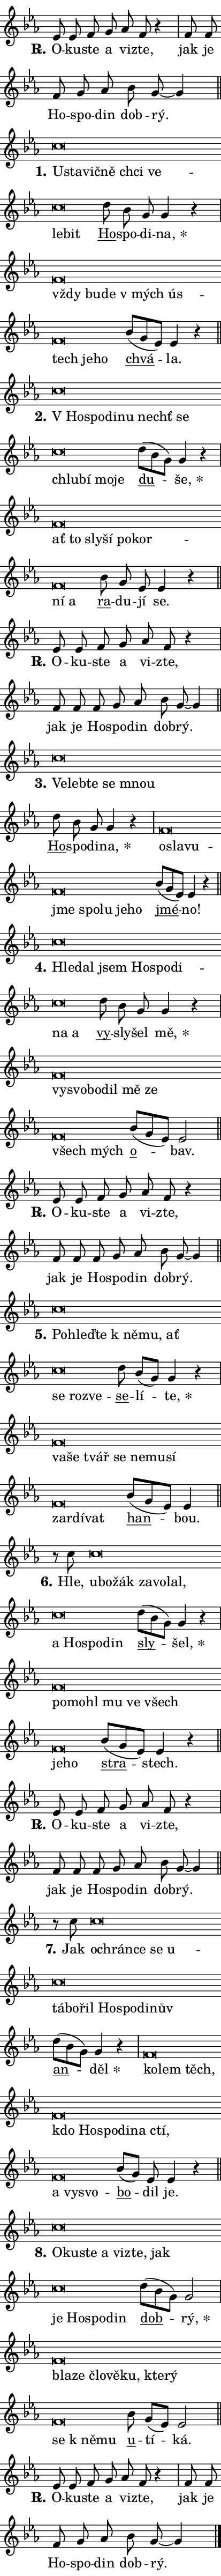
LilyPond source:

\version "2.22.1"
\header { tagline = "" }
\paper {
  indent = 0\cm
  top-margin = 0\cm
  right-margin = 0\cm
  bottom-margin = 0\cm
  left-margin = 0\cm
  paper-width = 7\cm
  page-breaking = #ly:one-page-breaking
  system-system-spacing.basic-distance = #11
  score-system-spacing.basic-distance = #11
  ragged-last = ##f
}


%% Author: Thomas Morley
%% https://lists.gnu.org/archive/html/lilypond-user/2020-05/msg00002.html
#(define (line-position grob)
"Returns position of @var[grob} in current system:
   @code{'start}, if at first time-step
   @code{'end}, if at last time-step
   @code{'middle} otherwise
"
  (let* ((col (ly:item-get-column grob))
         (ln (ly:grob-object col 'left-neighbor))
         (rn (ly:grob-object col 'right-neighbor))
         (col-to-check-left (if (ly:grob? ln) ln col))
         (col-to-check-right (if (ly:grob? rn) rn col))
         (break-dir-left
           (and
             (ly:grob-property col-to-check-left 'non-musical #f)
             (ly:item-break-dir col-to-check-left)))
         (break-dir-right
           (and
             (ly:grob-property col-to-check-right 'non-musical #f)
             (ly:item-break-dir col-to-check-right))))
        (cond ((eqv? 1 break-dir-left) 'start)
              ((eqv? -1 break-dir-right) 'end)
              (else 'middle))))

#(define (tranparent-at-line-position vctor)
  (lambda (grob)
  "Relying on @code{line-position} select the relevant enry from @var{vctor}.
Used to determine transparency,"
    (case (line-position grob)
      ((end) (not (vector-ref vctor 0)))
      ((middle) (not (vector-ref vctor 1)))
      ((start) (not (vector-ref vctor 2))))))

noteHeadBreakVisibility =
#(define-music-function (break-visibility)(vector?)
"Makes @code{NoteHead}s transparent relying on @var{break-visibility}"
#{
  \override NoteHead.transparent =
    #(tranparent-at-line-position break-visibility)
#})

#(define delete-ledgers-for-transparent-note-heads
  (lambda (grob)
    "Reads whether a @code{NoteHead} is transparent.
If so this @code{NoteHead} is removed from @code{'note-heads} from
@var{grob}, which is supposed to be @code{LedgerLineSpanner}.
As a result ledgers are not printed for this @code{NoteHead}"
    (let* ((nhds-array (ly:grob-object grob 'note-heads))
           (nhds-list
             (if (ly:grob-array? nhds-array)
                 (ly:grob-array->list nhds-array)
                 '()))
           ;; Relies on the transparent-property being done before
           ;; Staff.LedgerLineSpanner.after-line-breaking is executed.
           ;; This is fragile ...
           (to-keep
             (remove
               (lambda (nhd)
                 (ly:grob-property nhd 'transparent #f))
               nhds-list)))
      ;; TODO find a better method to iterate over grob-arrays, similiar
      ;; to filter/remove etc for lists
      ;; For now rebuilt from scratch
      (set! (ly:grob-object grob 'note-heads)  '())
      (for-each
        (lambda (nhd)
          (ly:pointer-group-interface::add-grob grob 'note-heads nhd))
        to-keep))))

hideNotes = {
  \noteHeadBreakVisibility #begin-of-line-visible
}
unHideNotes = {
  \noteHeadBreakVisibility #all-visible
}

% work-around for resetting accidentals
% https://lilypond.org/doc/v2.23/Documentation/notation/displaying-rhythms#unmetered-music
cadenzaMeasure = {
  \cadenzaOff
  \partial 1024 s1024
  \cadenzaOn
}

#(define-markup-command (accent layout props text) (markup?)
  "Underline accented syllable"
  (interpret-markup layout props
    #{\markup \override #'(offset . 4.3) \underline { #text }#}))

responsum = \markup \concat {
  "R" \hspace #-1.05 \path #0.1 #'((moveto 0 0.07) (lineto 0.9 0.8)) \hspace #0.05 "."
}

\layout {
    \context {
        \Staff
        \remove "Time_signature_engraver"
        \override LedgerLineSpanner.after-line-breaking = #delete-ledgers-for-transparent-note-heads
    }
    \context {
        \Voice {
            \override NoteHead.output-attributes = #'((class . "notehead"))
            \override Hairpin.height = #0.55
        }
    }
    \context {
        \Lyrics {
            \override StanzaNumber.output-attributes = #'((class . "stanzanumber"))
            \override LyricSpace.minimum-distance = #0.9
            \override LyricText.font-name = #"TeX Gyre Schola"
            \override LyricText.font-size = 1
            \override StanzaNumber.font-name = #"TeX Gyre Schola Bold"
            \override StanzaNumber.font-size = 1
        }
    }
}

% magnetic-lyrics.ily
%
%   written by
%     Jean Abou Samra <jean@abou-samra.fr>
%     Werner Lemberg <wl@gnu.org>
%
%   adapted by
%     Jiri Hon <jiri.hon@gmail.com>
%
% Version 2022-Apr-15

% https://www.mail-archive.com/lilypond-user@gnu.org/msg149350.html

#(define (Left_hyphen_pointer_engraver context)
   "Collect syllable-hyphen-syllable occurrences in lyrics and store
them in properties.  This engraver only looks to the left.  For
example, if the lyrics input is @code{foo -- bar}, it does the
following.

@itemize @bullet
@item
Set the @code{text} property of the @code{LyricHyphen} grob between
@q{foo} and @q{bar} to @code{foo}.

@item
Set the @code{left-hyphen} property of the @code{LyricText} grob with
text @q{foo} to the @code{LyricHyphen} grob between @q{foo} and
@q{bar}.
@end itemize

Use this auxiliary engraver in combination with the
@code{lyric-@/text::@/apply-@/magnetic-@/offset!} hook."
   (let ((hyphen #f)
         (text #f))
     (make-engraver
      (acknowledgers
       ((lyric-syllable-interface engraver grob source-engraver)
        (set! text grob)))
      (end-acknowledgers
       ((lyric-hyphen-interface engraver grob source-engraver)
        ;(when (not (grob::has-interface grob 'lyric-space-interface))
          (set! hyphen grob)));)
      ((stop-translation-timestep engraver)
       (when (and text hyphen)
         (ly:grob-set-object! text 'left-hyphen hyphen))
       (set! text #f)
       (set! hyphen #f)))))

#(define (lyric-text::apply-magnetic-offset! grob)
   "If the space between two syllables is less than the value in
property @code{LyricText@/.details@/.squash-threshold}, move the right
syllable to the left so that it gets concatenated with the left
syllable.

Use this function as a hook for
@code{LyricText@/.after-@/line-@/breaking} if the
@code{Left_@/hyphen_@/pointer_@/engraver} is active."
   (let ((hyphen (ly:grob-object grob 'left-hyphen #f)))
     (when hyphen
       (let ((left-text (ly:spanner-bound hyphen LEFT)))
         (when (grob::has-interface left-text 'lyric-syllable-interface)
           (let* ((common (ly:grob-common-refpoint grob left-text X))
                  (this-x-ext (ly:grob-extent grob common X))
                  (left-x-ext
                   (begin
                     ;; Trigger magnetism for left-text.
                     (ly:grob-property left-text 'after-line-breaking)
                     (ly:grob-extent left-text common X)))
                  ;; `delta` is the gap width between two syllables.
                  (delta (- (interval-start this-x-ext)
                            (interval-end left-x-ext)))
                  (details (ly:grob-property grob 'details))
                  (threshold (assoc-get 'squash-threshold details 0.2)))
             (when (< delta threshold)
               (let* (;; We have to manipulate the input text so that
                      ;; ligatures crossing syllable boundaries are not
                      ;; disabled.  For languages based on the Latin
                      ;; script this is essentially a beautification.
                      ;; However, for non-Western scripts it can be a
                      ;; necessity.
                      (lt (ly:grob-property left-text 'text))
                      (rt (ly:grob-property grob 'text))
                      (is-space (grob::has-interface hyphen 'lyric-space-interface))
                      (space (if is-space " " ""))
                      (space-markup (grob-interpret-markup grob " "))
                      (space-size (interval-length (ly:stencil-extent space-markup X)))
                      (extra-delta (if is-space space-size 0))
                      ;; Append new syllable.
                      (ltrt-space (if (and (string? lt) (string? rt))
                                (string-append lt space rt)
                                (make-concat-markup (list lt space rt))))
                      ;; Right-align `ltrt` to the right side.
                      (ltrt-space-markup (grob-interpret-markup
                               grob
                               (make-translate-markup
                                (cons (interval-length this-x-ext) 0)
                                (make-right-align-markup ltrt-space)))))
                 (begin
                   ;; Don't print `left-text`.
                   (ly:grob-set-property! left-text 'stencil #f)
                   ;; Set text and stencil (which holds all collected
                   ;; syllables so far) and shift it to the left.
                   (ly:grob-set-property! grob 'text ltrt-space)
                   (ly:grob-set-property! grob 'stencil ltrt-space-markup)
                   (ly:grob-translate-axis! grob (- (- delta extra-delta)) X))))))))))


#(define (lyric-hyphen::displace-bounds-first grob)
   ;; Make very sure this callback isn't triggered too early.
   (let ((left (ly:spanner-bound grob LEFT))
         (right (ly:spanner-bound grob RIGHT)))
     (ly:grob-property left 'after-line-breaking)
     (ly:grob-property right 'after-line-breaking)
     (ly:lyric-hyphen::print grob)))

squashThreshold = #0.4

\layout {
  \context {
    \Lyrics
    \consists #Left_hyphen_pointer_engraver
    \override LyricText.after-line-breaking =
      #lyric-text::apply-magnetic-offset!
    \override LyricHyphen.stencil = #lyric-hyphen::displace-bounds-first
    \override LyricText.details.squash-threshold = \squashThreshold
    \override LyricHyphen.minimum-distance = 0
    \override LyricHyphen.minimum-length = \squashThreshold
  }
}

squash = \override LyricText.details.squash-threshold = 9999
unSquash = \override LyricText.details.squash-threshold = \squashThreshold

left = \override LyricText.self-alignment-X = #LEFT
unLeft = \revert LyricText.self-alignment-X

starOffset = #(lambda (grob) 
                (let ((x_offset (ly:self-alignment-interface::aligned-on-x-parent grob)))
                  (if (= x_offset 0) 0 (+ x_offset 1.2))))

star = #(define-music-function (syllable)(string?)
"Append star separator at the end of a syllable"
#{
  \once \override LyricText.X-offset = #starOffset
  \lyricmode { \markup {
    #syllable
    \override #'((font-name . "TeX Gyre Schola Bold")) \hspace #0.2 \lower #0.65 \larger "*"
  } }
#})

starAccent = #(define-music-function (syllable)(string?)
"Append star separator at the end of a syllable and make accent"
#{
  \once \override LyricText.X-offset = #starOffset
  \lyricmode { \markup {
    \accent #syllable
    \override #'((font-name . "TeX Gyre Schola Bold")) \hspace #0.2 \lower #0.65 \larger "*"
  } }
#})

breath = #(define-music-function (syllable)(string?)
"Append breathing indicator at the end of a syllable"
#{
  \lyricmode { \markup { #syllable "+" } }
#})

optionalBreath = #(define-music-function (syllable)(string?)
"Append optional breathing indicator at the end of a syllable"
#{
  \lyricmode { \markup { #syllable "(+)" } }
#})


\score {
    <<
        \new Voice = "melody" { \cadenzaOn \key es \major \relative { es'8 es f g as f r4 \cadenzaMeasure \bar "|" f8 f \bar "" f g as \bar "" bes g~ g4 \cadenzaMeasure \bar "||" \break }
\relative { c''\breve*1/16 \hideNotes \breve*1/16 \bar "" \breve*1/16 \bar "" \breve*1/16 \bar "" \breve*1/16 \bar "" \breve*1/16 \bar "" \breve*1/16 \breve*1/16 \bar "" \unHideNotes \bar "" d8 bes g g4 r \cadenzaMeasure \bar "|" f\breve*1/16 \hideNotes \breve*1/16 \bar "" \breve*1/16 \bar "" \breve*1/16 \bar "" \breve*1/16 \bar "" \breve*1/16 \bar "" \breve*1/16 \breve*1/16 \bar "" \unHideNotes \bar "" bes8[( g es)] es4 r \cadenzaMeasure \bar "||" \break }
\relative { c''\breve*1/16 \hideNotes \breve*1/16 \bar "" \breve*1/16 \bar "" \breve*1/16 \bar "" \breve*1/16 \bar "" \breve*1/16 \bar "" \breve*1/16 \bar "" \breve*1/16 \bar "" \breve*1/16 \breve*1/16 \bar "" \unHideNotes \bar "" d8[( bes g)] g4 r \cadenzaMeasure \bar "|" f\breve*1/16 \hideNotes \breve*1/16 \bar "" \breve*1/16 \bar "" \breve*1/16 \bar "" \breve*1/16 \bar "" \breve*1/16 \bar "" \breve*1/16 \breve*1/16 \bar "" \unHideNotes \bar "" bes8 g es es4 r \cadenzaMeasure \bar "||" \break }
\relative { es'8 es f g as f r4 \cadenzaMeasure \bar "|" f8 f \bar "" f g as \bar "" bes g~ g4 \cadenzaMeasure \bar "||" \break }
\relative { c''\breve*1/16 \hideNotes \breve*1/16 \bar "" \breve*1/16 \bar "" \breve*1/16 \breve*1/16 \bar "" \unHideNotes \bar "" d8 bes g g4 r \cadenzaMeasure \bar "|" f\breve*1/16 \hideNotes \breve*1/16 \bar "" \breve*1/16 \bar "" \breve*1/16 \bar "" \breve*1/16 \bar "" \breve*1/16 \bar "" \breve*1/16 \breve*1/16 \bar "" \unHideNotes \bar "" bes8[( g es)] es4 r \cadenzaMeasure \bar "||" \break }
\relative { c''\breve*1/16 \hideNotes \breve*1/16 \bar "" \breve*1/16 \bar "" \breve*1/16 \bar "" \breve*1/16 \bar "" \breve*1/16 \bar "" \breve*1/16 \breve*1/16 \bar "" \unHideNotes \bar "" d8 bes g g4 r \cadenzaMeasure \bar "|" f\breve*1/16 \hideNotes \breve*1/16 \bar "" \breve*1/16 \bar "" \breve*1/16 \bar "" \breve*1/16 \bar "" \breve*1/16 \bar "" \breve*1/16 \breve*1/16 \bar "" \unHideNotes \bar "" bes8[( g es)] es2 \cadenzaMeasure \bar "||" \break }
\relative { es'8 es f g as f r4 \cadenzaMeasure \bar "|" f8 f \bar "" f g as \bar "" bes g~ g4 \cadenzaMeasure \bar "||" \break }
\relative { c''\breve*1/16 \hideNotes \breve*1/16 \bar "" \breve*1/16 \bar "" \breve*1/16 \bar "" \breve*1/16 \bar "" \breve*1/16 \bar "" \breve*1/16 \bar "" \breve*1/16 \breve*1/16 \bar "" \unHideNotes \bar "" d8 bes[( g)] g4 r \cadenzaMeasure \bar "|" f\breve*1/16 \hideNotes \breve*1/16 \bar "" \breve*1/16 \bar "" \breve*1/16 \bar "" \breve*1/16 \bar "" \breve*1/16 \bar "" \breve*1/16 \bar "" \breve*1/16 \bar "" \breve*1/16 \breve*1/16 \bar "" \unHideNotes \bar "" bes8[( g es)] es4 \cadenzaMeasure \bar "||" \break }
\relative { r8 c''8 c\breve*1/16 \hideNotes \breve*1/16 \bar "" \breve*1/16 \bar "" \breve*1/16 \bar "" \breve*1/16 \bar "" \breve*1/16 \bar "" \breve*1/16 \bar "" \breve*1/16 \bar "" \breve*1/16 \breve*1/16 \bar "" \unHideNotes \bar "" d8[( bes g)] g4 r \cadenzaMeasure \bar "|" f\breve*1/16 \hideNotes \breve*1/16 \bar "" \breve*1/16 \bar "" \breve*1/16 \bar "" \breve*1/16 \bar "" \breve*1/16 \bar "" \breve*1/16 \breve*1/16 \bar "" \unHideNotes \bar "" bes8[( g es)] es4 r \cadenzaMeasure \bar "||" \break }
\relative { es'8 es f g as f r4 \cadenzaMeasure \bar "|" f8 f \bar "" f g as \bar "" bes g~ g4 \cadenzaMeasure \bar "||" \break }
\relative { r8 c''8 c\breve*1/16 \hideNotes \breve*1/16 \bar "" \breve*1/16 \bar "" \breve*1/16 \bar "" \breve*1/16 \bar "" \breve*1/16 \bar "" \breve*1/16 \bar "" \breve*1/16 \bar "" \breve*1/16 \bar "" \breve*1/16 \bar "" \breve*1/16 \breve*1/16 \bar "" \unHideNotes \bar "" d8[( bes g)] g4 r \cadenzaMeasure \bar "|" f\breve*1/16 \hideNotes \breve*1/16 \bar "" \breve*1/16 \bar "" \breve*1/16 \bar "" \breve*1/16 \bar "" \breve*1/16 \bar "" \breve*1/16 \bar "" \breve*1/16 \bar "" \breve*1/16 \bar "" \breve*1/16 \bar "" \breve*1/16 \breve*1/16 \bar "" \unHideNotes \bar "" bes8[( g)] es es4 r \cadenzaMeasure \bar "||" \break }
\relative { c''\breve*1/16 \hideNotes \breve*1/16 \bar "" \breve*1/16 \bar "" \breve*1/16 \bar "" \breve*1/16 \bar "" \breve*1/16 \bar "" \breve*1/16 \bar "" \breve*1/16 \bar "" \breve*1/16 \bar "" \breve*1/16 \breve*1/16 \bar "" \unHideNotes \bar "" d8[( bes g)] g2 \cadenzaMeasure \bar "|" f\breve*1/16 \hideNotes \breve*1/16 \bar "" \breve*1/16 \bar "" \breve*1/16 \bar "" \breve*1/16 \bar "" \breve*1/16 \bar "" \breve*1/16 \bar "" \breve*1/16 \bar "" \breve*1/16 \breve*1/16 \bar "" \unHideNotes \bar "" bes8 g[( es)] es2 \cadenzaMeasure \bar "||" \break }
\relative { es'8 es f g as f r4 \cadenzaMeasure \bar "|" f8 f \bar "" f g as \bar "" bes g~ g4 \cadenzaMeasure \bar "||" \break } \bar "|." }
        \new Lyrics \lyricsto "melody" { \lyricmode { \set stanza = \responsum
O -- ku -- ste a vi -- zte, jak je Ho -- spo -- din dob -- rý.
\set stanza = "1."
\left U -- \squash sta -- vič -- ně chci ve -- le -- bit \unLeft \unSquash \markup \accent Ho -- spo -- di -- \star na, \left vždy \squash bu -- de "v mých" ús -- tech je -- ho \unLeft \unSquash \markup \accent chvá -- la.
\set stanza = "2."
\left "V Ho" -- \squash spo -- di -- nu nechť se chlu -- bí mo -- je \unLeft \unSquash \markup \accent du -- \star še, \left ať \squash to sly -- ší po -- kor -- ní a \unLeft \unSquash \markup \accent ra -- du -- jí se.
\set stanza = \responsum
O -- ku -- ste a vi -- zte, jak je Ho -- spo -- din dob -- rý.
\set stanza = "3."
\left Ve -- \squash leb -- te se mnou \unLeft \unSquash \markup \accent Ho -- spo -- di -- \star na, \left o -- \squash sla -- vu -- jme spo -- lu je -- ho \unLeft \unSquash \markup \accent jmé -- no!
\set stanza = "4."
\left Hle -- \squash dal jsem Ho -- spo -- di -- na a \unLeft \unSquash \markup \accent vy -- sly -- šel \star mě, \left vy -- \squash svo -- bo -- dil mě ze všech mých \unLeft \unSquash \markup \accent o -- bav.
\set stanza = \responsum
O -- ku -- ste a vi -- zte, jak je Ho -- spo -- din dob -- rý.
\set stanza = "5."
\left Po -- \squash hleď -- te "k ně" -- mu, ať se roz -- ve -- \unLeft \unSquash \markup \accent se -- lí -- \star te, \left va -- \squash še tvář se ne -- mu -- sí za -- rdí -- vat \unLeft \unSquash \markup \accent han -- bou.
\set stanza = "6."
Hle, \left u -- \squash bo -- žák za -- vo -- lal, a Ho -- spo -- din \unLeft \unSquash \markup \accent sly -- \star šel, \left po -- \squash mo -- hl mu ve všech je -- ho \unLeft \unSquash \markup \accent stra -- stech.
\set stanza = \responsum
O -- ku -- ste a vi -- zte, jak je Ho -- spo -- din dob -- rý.
\set stanza = "7."
Jak \left o -- \squash chrán -- ce se u -- tá -- bo -- řil Ho -- spo -- di -- nův \unLeft \unSquash \markup \accent an -- \star děl \left ko -- \squash lem těch, kdo Ho -- spo -- di -- na ctí, a vy -- svo -- \unLeft \unSquash \markup \accent bo -- dil je.
\set stanza = "8."
\left O -- \squash ku -- ste a vi -- zte, jak je Ho -- spo -- din \unLeft \unSquash \markup \accent dob -- \star rý, \left bla -- \squash ze člo -- vě -- ku, kte -- rý se "k ně" -- mu \unLeft \unSquash \markup \accent u -- tí -- ká.
\set stanza = \responsum
O -- ku -- ste a vi -- zte, jak je Ho -- spo -- din dob -- rý. } }
    >>
    \layout {}
}
